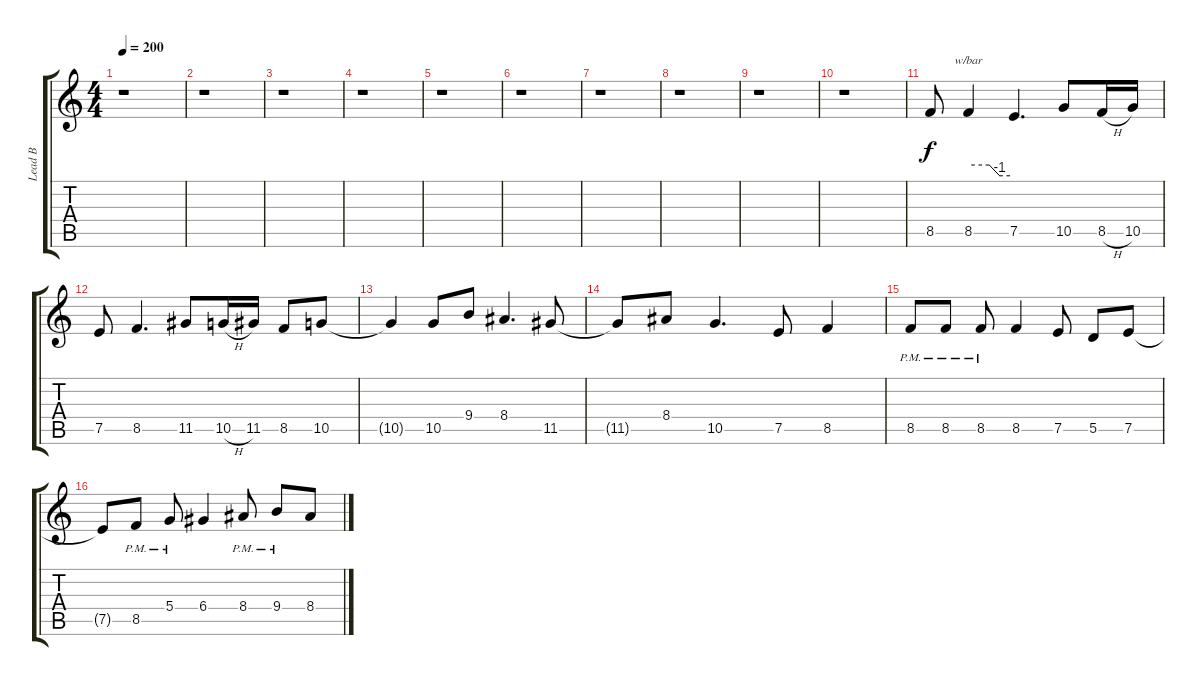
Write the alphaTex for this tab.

\track ("Lead B" "Lead B") {instrument distortionguitar}
\staff {score tabs}
\tuning (E4 B3 G3 D3 A2 E2) {hide}
\ts (4 4)
\tempo 200
\clef g2
\ks c
r.1{dy f} |
r.1 |
r.1 |
r.1 |
r.1 |
r.1 |
r.1 |
r.1 |
r.1 |
r.1 |
8.5.8 8.5.4{tbe (custom default 0 0 30 0 45 -4 60 -4)} 7.5.4{d} 10.5.8 8.5{h}.16 10.5.16 |
7.5.8 8.5.4{d} 11.5.8 10.5{h}.16 11.5.16 8.5.8 10.5.8 |
10.5{t}.4 10.5.8 9.4.8 8.4.4{d} 11.5.8 |
11.5{t}.8 8.4.8 10.5.4{d} 7.5.8 8.5.4 |
8.5{pm}.8 8.5{pm}.8 8.5{pm}.8 8.5.4 7.5.8 5.5.8 7.5.8 |
7.5{t}.8 8.5{pm}.8 5.4{pm}.8 6.4.4 8.4{pm}.8 9.4{pm}.8 8.4.8
